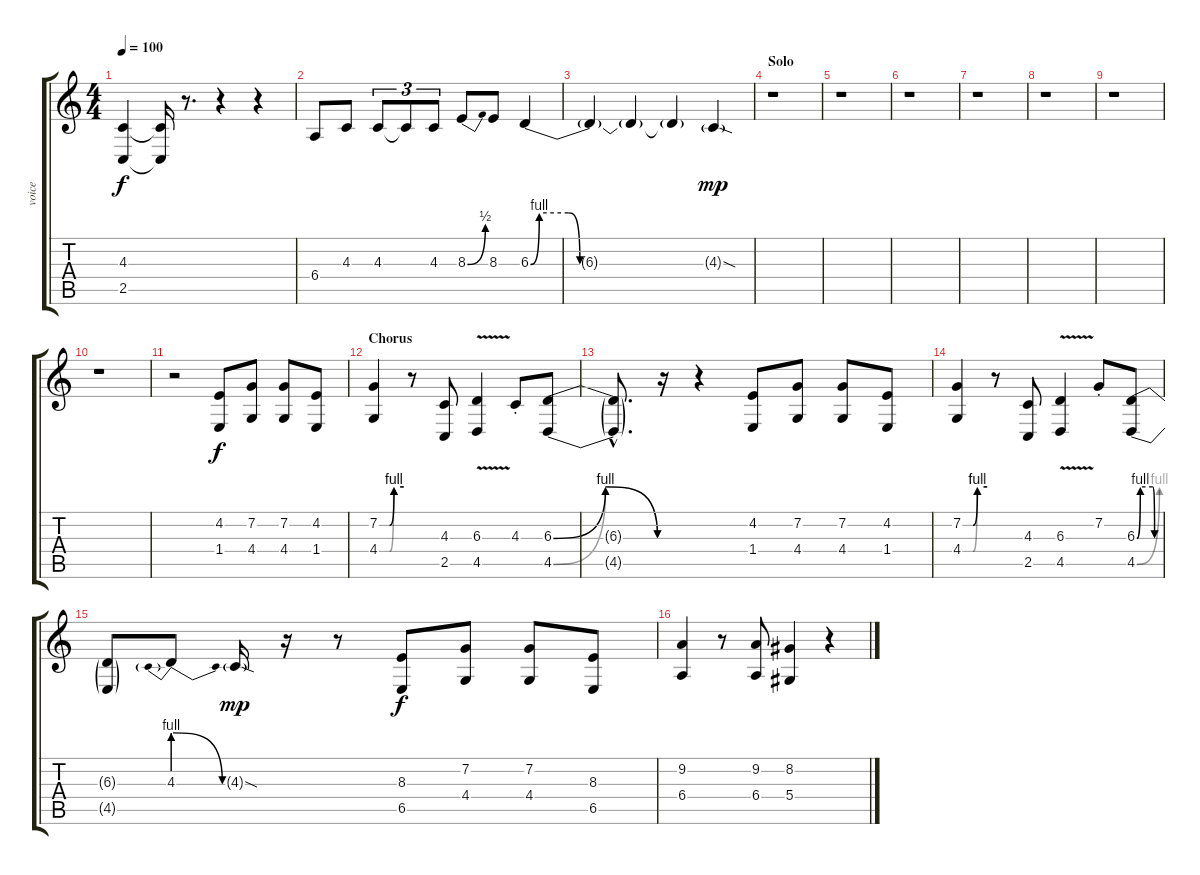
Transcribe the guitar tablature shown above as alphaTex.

\track ("voice" "voice") {instrument lead6voice}
\staff {score tabs}
\tuning (F4 C4 Ab3 Eb3 Bb2 F2) {hide}
\ts (4 4)
\tempo 100
\clef g2
\ks c
(4.3 2.5).4{dy f} (4.3{t} 2.5{t}).16 r.8{d} r.4 r.4 |
6.4.8 4.3.8 4.3.8{tu (3 2)} 4.3{t}.8{tu (3 2)} 4.3.8{tu (3 2)} 8.3{be (bend 0 0 60 2)}.8 8.3.8 6.3{be (custom 0 0 3 4 13 4 17 0 60 0)}.4 |
6.3{t}.4 6.3{t}.4 6.3{t}.4 4.3{sod g}.4{dy mp} |
\section ("" "Solo")
r.1 |
r.1 |
r.1 |
r.1 |
r.1 |
r.1 |
r.1 |
r.2 (4.2 1.4).8{dy f} (7.2 4.4).8 (7.2 4.4).8 (4.2 1.4).8 |
\section ("" "Chorus")
(7.2{be (custom 0 0 25 0 36 4 60 4)} 4.4{be (custom 0 0 25 0 35 4 60 4)}).4 r.8 (4.3 2.5).8 (6.3{v} 4.5).4 4.3{st}.8 (6.3{be (bendrelease 0 0 15 4 50 4 60 0)} 4.5{be (bendrelease 0 0 15 4 50 4 60 0)}).8 |
(6.3{hac t} 4.5{hac t}).8{d} r.16 r.4 (4.2 1.4).8 (7.2 4.4).8 (7.2 4.4).8 (4.2 1.4).8 |
(7.2{be (custom 0 0 25 0 36 4 60 4)} 4.4{be (custom 0 0 25 0 35 4 60 4)}).4 r.8 (4.3 2.5).8 (6.3{v} 4.5).4 7.2{st}.8 (6.3{be (custom 0 0 9 4 42 4 47 0 60 0)} 4.5{be (bend 0 0 60 4)}).8 |
(6.3{t} 4.5{t}).8 4.3{be (prebendrelease 0 4 60 0)}.8 4.3{sod g}.16{dy mp} r.16 r.8 (8.3 6.5).8{dy f} (7.2 4.4).8 (7.2 4.4).8 (8.3 6.5).8 |
(9.2 6.4).4 r.8 (9.2 6.4).8 (8.2 5.4).4 r.4
